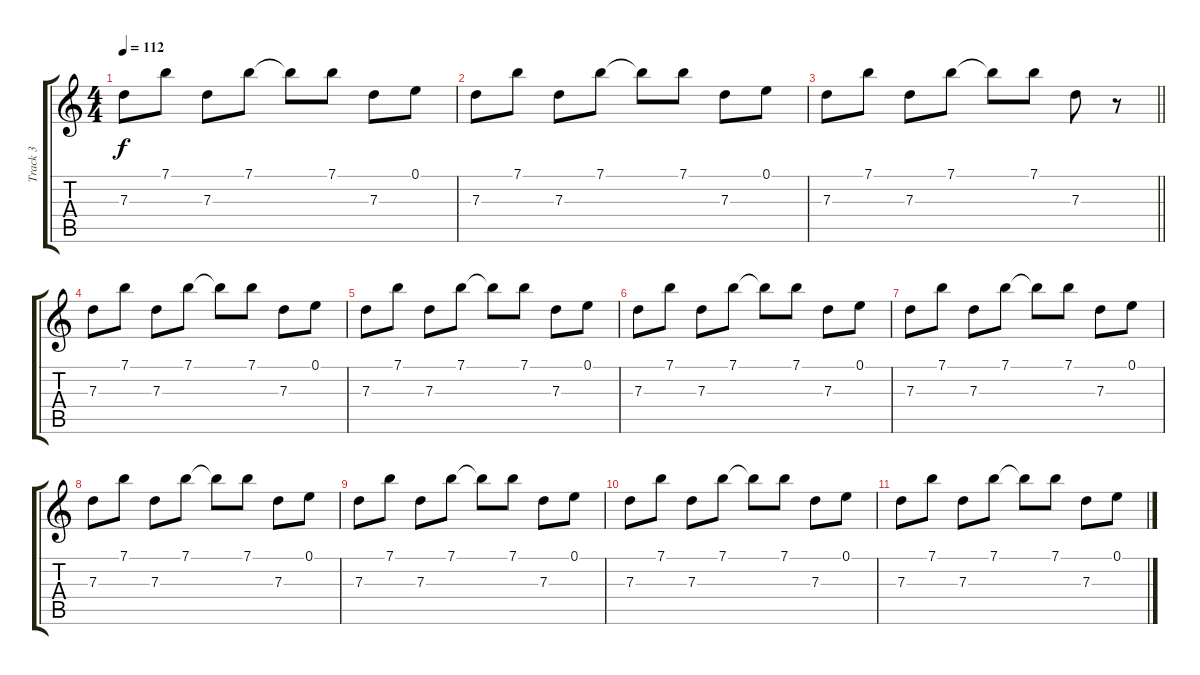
\track ("Track 3" "Track 3") {instrument acousticguitarsteel}
\staff {score tabs}
\tuning (E4 B3 G3 D3 A2 E2) {hide}
\ts (4 4)
\tempo 112
\clef g2
\ks c
7.3.8{dy f} 7.1.8 7.3.8 7.1.8 7.1{t}.8 7.1.8 7.3.8 0.1.8 |
7.3.8 7.1.8 7.3.8 7.1.8 7.1{t}.8 7.1.8 7.3.8 0.1.8 |
\barLineRight lightlight
7.3.8 7.1.8 7.3.8 7.1.8 7.1{t}.8 7.1.8 7.3.8 r.8 |
7.3.8 7.1.8 7.3.8 7.1.8 7.1{t}.8 7.1.8 7.3.8 0.1.8 |
7.3.8 7.1.8 7.3.8 7.1.8 7.1{t}.8 7.1.8 7.3.8 0.1.8 |
7.3.8 7.1.8 7.3.8 7.1.8 7.1{t}.8 7.1.8 7.3.8 0.1.8 |
7.3.8 7.1.8 7.3.8 7.1.8 7.1{t}.8 7.1.8 7.3.8 0.1.8 |
7.3.8 7.1.8 7.3.8 7.1.8 7.1{t}.8 7.1.8 7.3.8 0.1.8 |
7.3.8 7.1.8 7.3.8 7.1.8 7.1{t}.8 7.1.8 7.3.8 0.1.8 |
7.3.8 7.1.8 7.3.8 7.1.8 7.1{t}.8 7.1.8 7.3.8 0.1.8 |
7.3.8 7.1.8 7.3.8 7.1.8 7.1{t}.8 7.1.8 7.3.8 0.1.8
